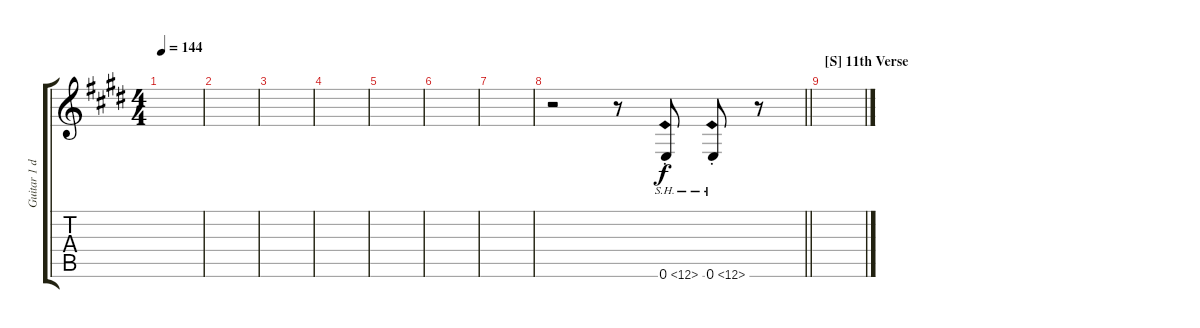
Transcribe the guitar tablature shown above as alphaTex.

\track ("Guitar 1 doubled" "Guitar 1 d") {instrument acousticguitarsteel}
\staff {score tabs}
\tuning (E4 B3 Ab3 E3 B2 E2) {hide}
\ts (4 4)
\tempo 144
\clef g2
\ks e
|
|
|
|
|
|
|
\barLineRight lightlight
r.2 r.8 0.6{sh 12 st}.8{instrument marimba} 0.6{sh 12 st}.8 r.8 |
\section ("" "[S] 11th Verse")
